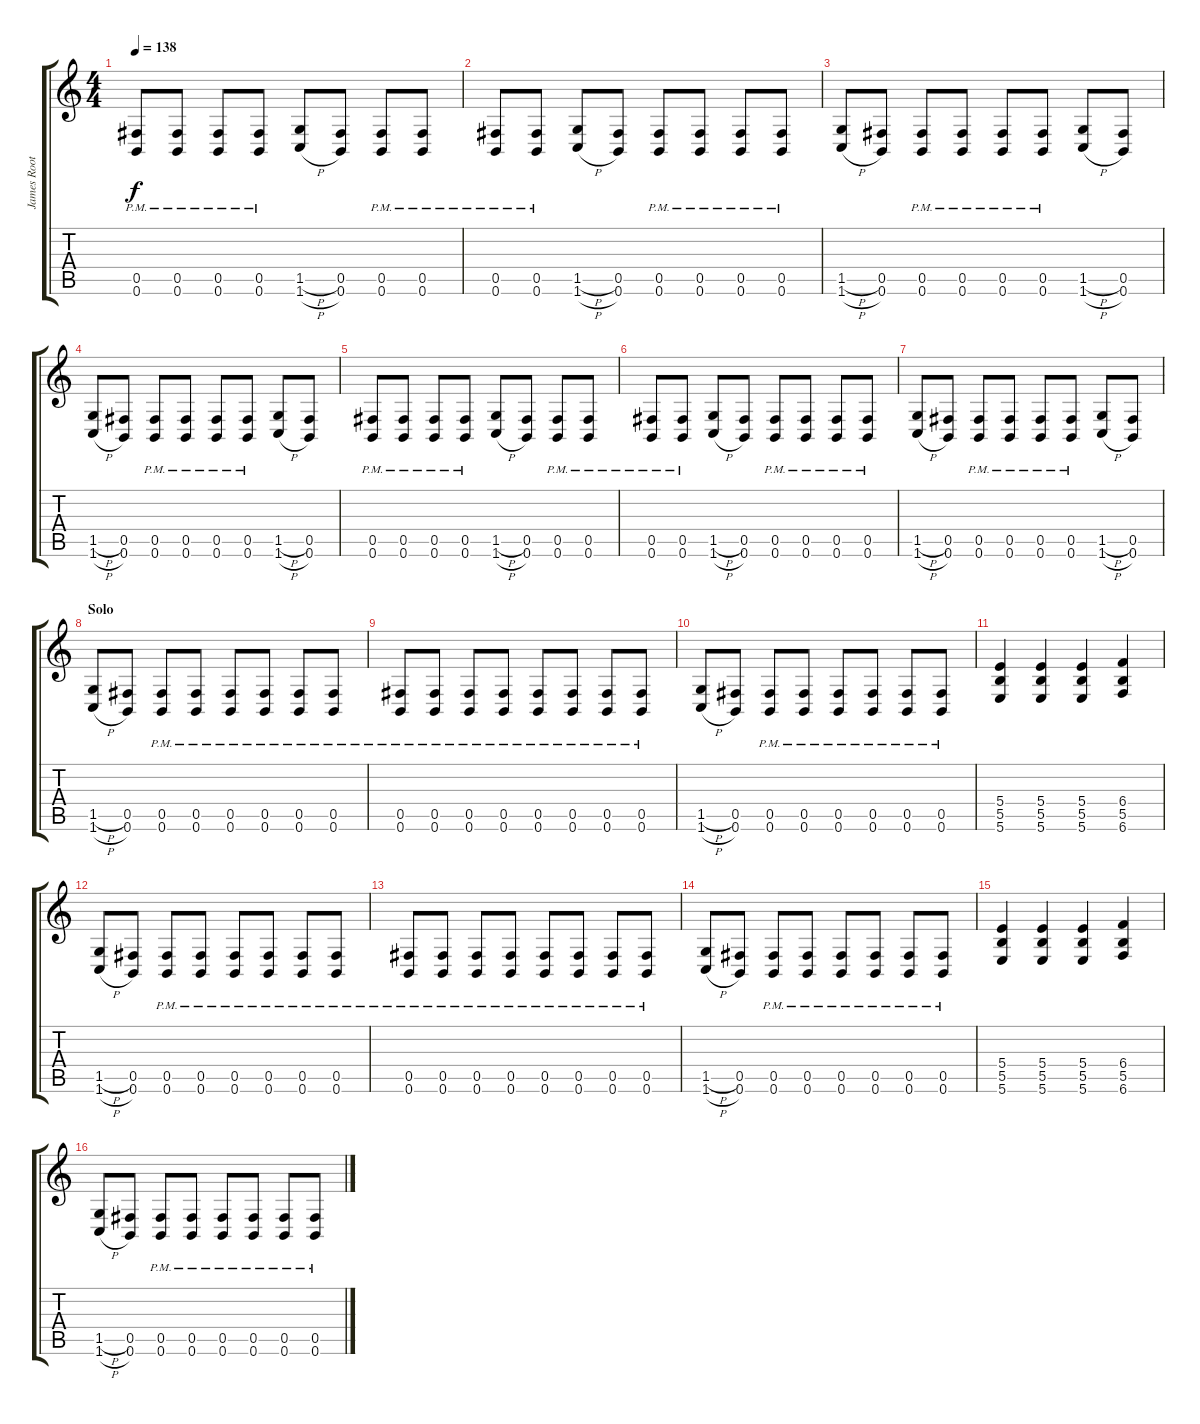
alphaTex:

\track ("James Roots" "James Root") {instrument distortionguitar}
\staff {score tabs}
\tuning (Db4 Ab3 E3 B2 Gb2 B1) {hide}
\ts (4 4)
\tempo 138
\clef g2
\ks c
(0.5{pm} 0.6).8{dy f} (0.5{pm} 0.6).8 (0.5{pm} 0.6).8 (0.5{pm} 0.6).8 (1.5{h} 1.6{h}).8 (0.5 0.6).8 (0.5{pm} 0.6).8 (0.5{pm} 0.6).8 |
(0.5{pm} 0.6).8 (0.5{pm} 0.6).8 (1.5{h} 1.6{h}).8 (0.5 0.6).8 (0.5{pm} 0.6).8 (0.5{pm} 0.6).8 (0.5{pm} 0.6).8 (0.5{pm} 0.6).8 |
(1.5{h} 1.6{h}).8 (0.5 0.6).8 (0.5{pm} 0.6).8 (0.5{pm} 0.6).8 (0.5{pm} 0.6).8 (0.5{pm} 0.6).8 (1.5{h} 1.6{h}).8 (0.5 0.6).8 |
(1.5{h} 1.6{h}).8 (0.5 0.6).8 (0.5{pm} 0.6).8 (0.5{pm} 0.6).8 (0.5{pm} 0.6).8 (0.5{pm} 0.6).8 (1.5{h} 1.6{h}).8 (0.5 0.6).8 |
(0.5{pm} 0.6).8 (0.5{pm} 0.6).8 (0.5{pm} 0.6).8 (0.5{pm} 0.6).8 (1.5{h} 1.6{h}).8 (0.5 0.6).8 (0.5{pm} 0.6).8 (0.5{pm} 0.6).8 |
(0.5{pm} 0.6).8 (0.5{pm} 0.6).8 (1.5{h} 1.6{h}).8 (0.5 0.6).8 (0.5{pm} 0.6).8 (0.5{pm} 0.6).8 (0.5{pm} 0.6).8 (0.5{pm} 0.6).8 |
(1.5{h} 1.6{h}).8 (0.5 0.6).8 (0.5{pm} 0.6).8 (0.5{pm} 0.6).8 (0.5{pm} 0.6).8 (0.5{pm} 0.6).8 (1.5{h} 1.6{h}).8 (0.5 0.6).8 |
\section ("" "Solo")
(1.5{h} 1.6{h}).8 (0.5 0.6).8 (0.5{pm} 0.6).8 (0.5{pm} 0.6).8 (0.5{pm} 0.6).8 (0.5{pm} 0.6).8 (0.5{pm} 0.6).8 (0.5{pm} 0.6).8 |
(0.5{pm} 0.6).8 (0.5{pm} 0.6).8 (0.5{pm} 0.6).8 (0.5{pm} 0.6).8 (0.5{pm} 0.6).8 (0.5{pm} 0.6).8 (0.5{pm} 0.6).8 (0.5{pm} 0.6).8 |
(1.5{h} 1.6{h}).8 (0.5 0.6).8 (0.5{pm} 0.6).8 (0.5{pm} 0.6).8 (0.5{pm} 0.6).8 (0.5{pm} 0.6).8 (0.5{pm} 0.6).8 (0.5{pm} 0.6).8 |
(5.4 5.5 5.6).4 (5.4 5.5 5.6).4 (5.4 5.5 5.6).4 (6.4 5.5 6.6).4 |
(1.5{h} 1.6{h}).8 (0.5 0.6).8 (0.5{pm} 0.6).8 (0.5{pm} 0.6).8 (0.5{pm} 0.6).8 (0.5{pm} 0.6).8 (0.5{pm} 0.6).8 (0.5{pm} 0.6).8 |
(0.5{pm} 0.6).8 (0.5{pm} 0.6).8 (0.5{pm} 0.6).8 (0.5{pm} 0.6).8 (0.5{pm} 0.6).8 (0.5{pm} 0.6).8 (0.5{pm} 0.6).8 (0.5{pm} 0.6).8 |
(1.5{h} 1.6{h}).8 (0.5 0.6).8 (0.5{pm} 0.6).8 (0.5{pm} 0.6).8 (0.5{pm} 0.6).8 (0.5{pm} 0.6).8 (0.5{pm} 0.6).8 (0.5{pm} 0.6).8 |
(5.4 5.5 5.6).4 (5.4 5.5 5.6).4 (5.4 5.5 5.6).4 (6.4 5.5 6.6).4 |
(1.5{h} 1.6{h}).8 (0.5 0.6).8 (0.5{pm} 0.6).8 (0.5{pm} 0.6).8 (0.5{pm} 0.6).8 (0.5{pm} 0.6).8 (0.5{pm} 0.6).8 (0.5{pm} 0.6).8
